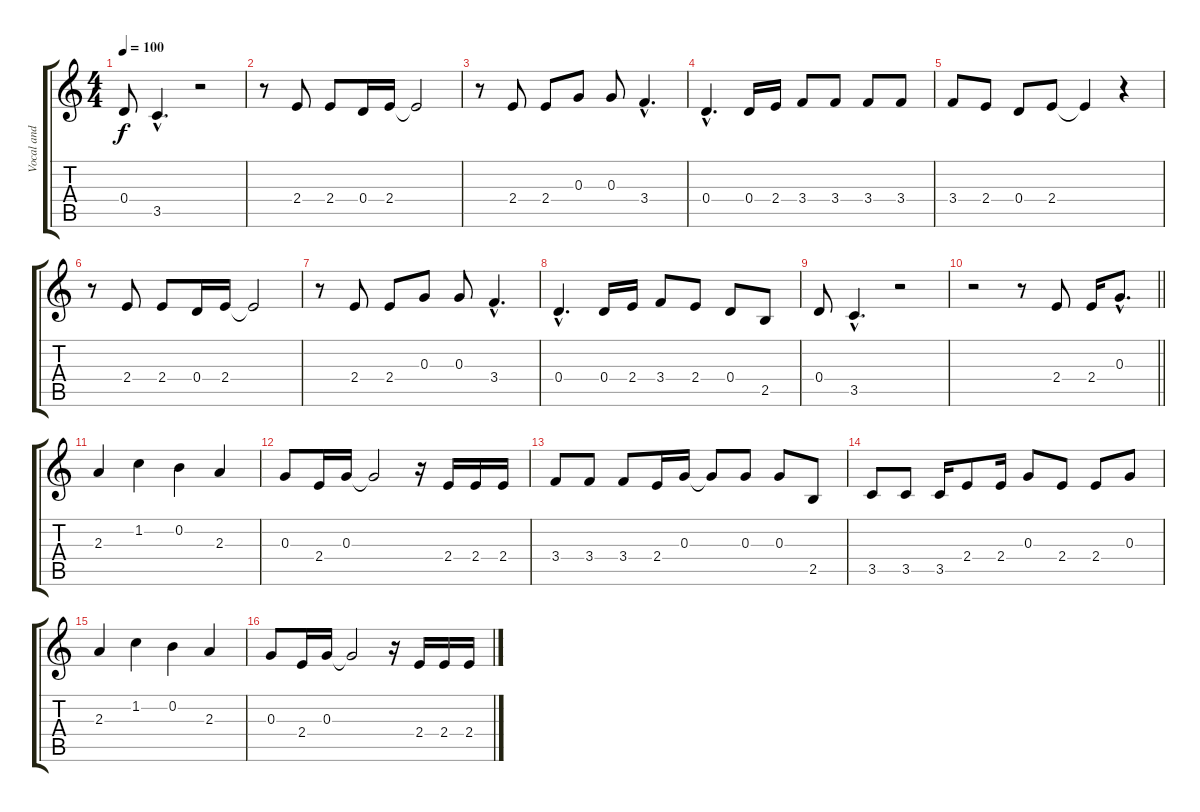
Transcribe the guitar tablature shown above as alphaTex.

\track ("Vocal and Guitar" "Vocal and ") {instrument acousticguitarnylon}
\staff {score tabs}
\tuning (E4 B3 G3 D3 A2 E2) {hide}
\ts (4 4)
\tempo 100
\clef g2
\ks c
0.4.8{dy f} 3.5{hac}.4{d} r.2 |
r.8 2.4.8 2.4.8 0.4.16 2.4.16 2.4{t}.2 |
r.8 2.4.8 2.4.8 0.3.8 0.3.8 3.4{hac}.4{d} |
0.4{hac}.4{d} 0.4.16 2.4.16 3.4.8 3.4.8 3.4.8 3.4.8 |
3.4.8 2.4.8 0.4.8 2.4.8 2.4{t}.4 r.4 |
r.8 2.4.8 2.4.8 0.4.16 2.4.16 2.4{t}.2 |
r.8 2.4.8 2.4.8 0.3.8 0.3.8 3.4{hac}.4{d} |
0.4{hac}.4{d} 0.4.16 2.4.16 3.4.8 2.4.8 0.4.8 2.5.8 |
0.4.8 3.5{hac}.4{d} r.2 |
\barLineRight lightlight
r.2 r.8 2.4.8 2.4.16 0.3{hac}.8{d} |
2.3.4 1.2.4 0.2.4 2.3.4 |
0.3.8 2.4.16 0.3.16 0.3{t}.2 r.16 2.4.16 2.4.16 2.4.16 |
3.4.8 3.4.8 3.4.8 2.4.16 0.3.16 0.3{t}.8 0.3.8 0.3.8 2.5.8 |
3.5.8 3.5.8 3.5.16 2.4.8 2.4.16 0.3.8 2.4.8 2.4.8 0.3.8 |
2.3.4 1.2.4 0.2.4 2.3.4 |
0.3.8 2.4.16 0.3.16 0.3{t}.2 r.16 2.4.16 2.4.16 2.4.16
